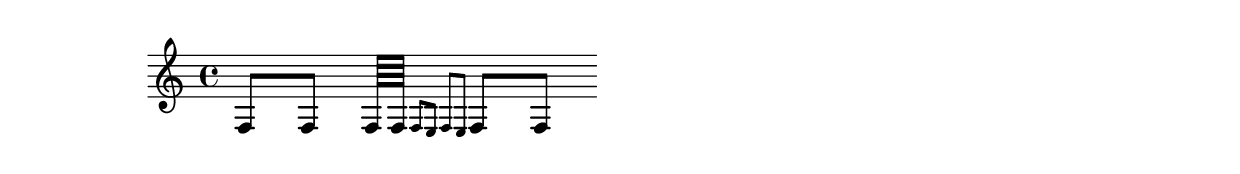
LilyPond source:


\version "2.14.0"
\header{

  texidoc=" Beams on ledgered notes should always reach the middle staff
line.  The second beam, counting from the note head side, should never
be lower than the second staff line.  This does not hold for grace
note beams.  Override with @code{no-stem-extend}.  "

}

\layout {
  ragged-right = ##t
}  


\context Voice \relative c {
  f8[ f]   f64[ f] 
  \grace { 
    f8[ e8] 
    \override Stem  #'no-stem-extend = ##f
    f8[ e8] 
    \revert Stem #'no-stem-extend
  }
  f8[ f]
  
}
